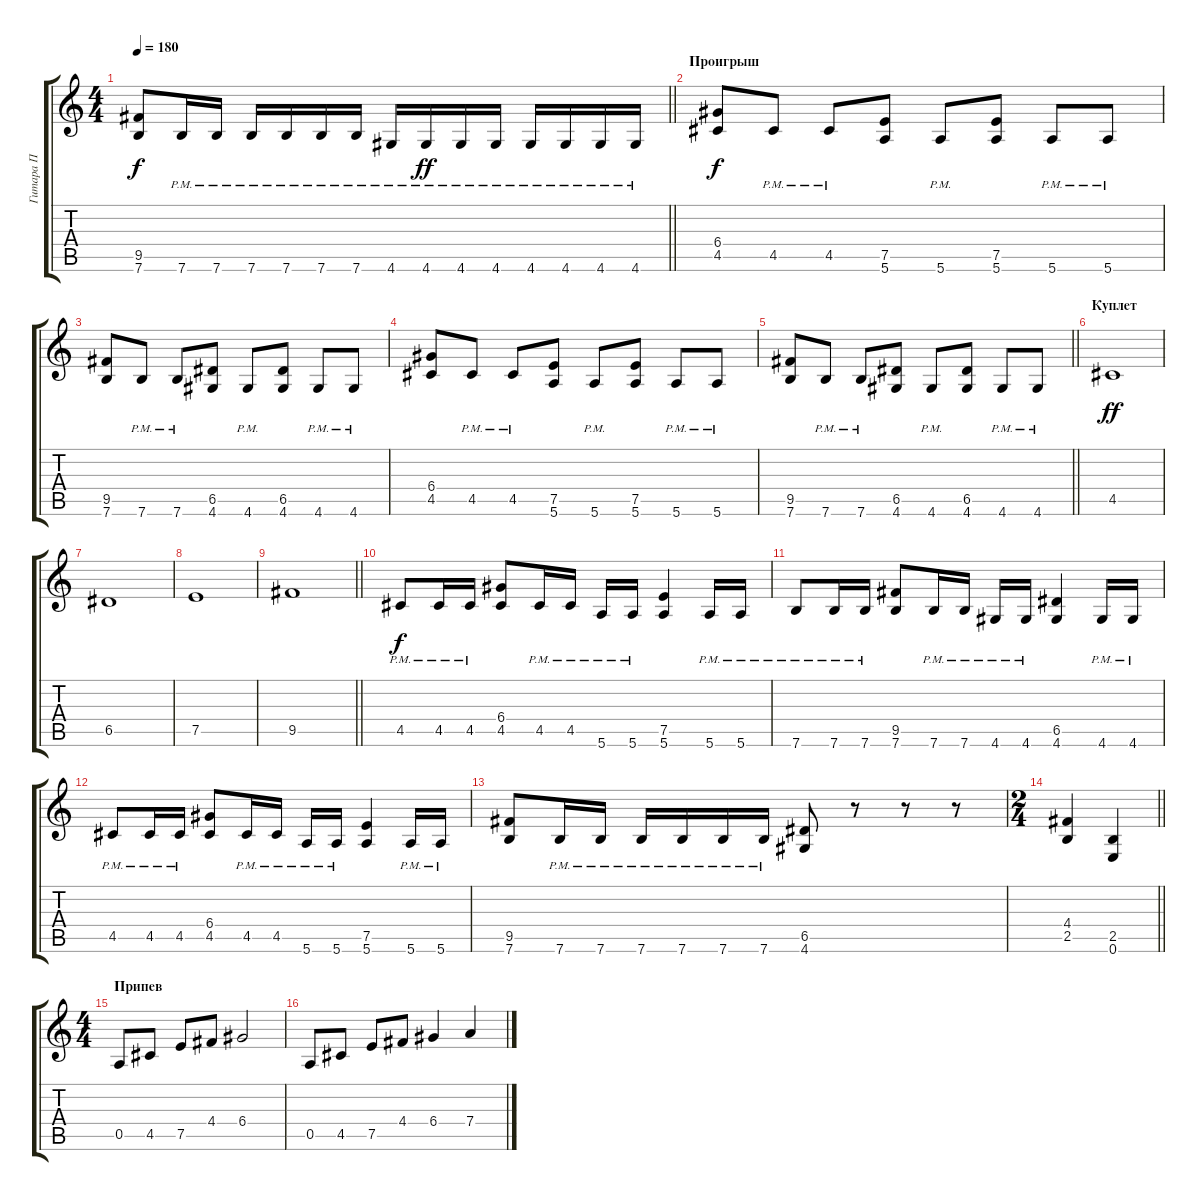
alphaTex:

\track ("Гитара П" "Гитара П") {instrument overdrivenguitar}
\staff {score tabs}
\tuning (E4 B3 G3 D3 A2 E2) {hide}
\ts (4 4)
\tempo 180
\clef g2
\barLineRight lightlight
\ks c
(9.5 7.6).8{dy f} 7.6{pm}.16 7.6{pm}.16 7.6{pm}.16 7.6{pm}.16 7.6{pm}.16 7.6{pm}.16 4.6{pm}.16 4.6{pm}.16{dy ff} 4.6{pm}.16 4.6{pm}.16 4.6{pm}.16 4.6{pm}.16 4.6{pm}.16 4.6{pm}.16 |
\section ("" "Проигрыш")
(6.4 4.5).8{dy f} 4.5{pm}.8 4.5{pm}.8 (7.5 5.6).8 5.6{pm}.8 (7.5 5.6).8 5.6{pm}.8 5.6{pm}.8 |
(9.5 7.6).8 7.6{pm}.8 7.6{pm}.8 (6.5 4.6).8 4.6{pm}.8 (6.5 4.6).8 4.6{pm}.8 4.6{pm}.8 |
(6.4 4.5).8 4.5{pm}.8 4.5{pm}.8 (7.5 5.6).8 5.6{pm}.8 (7.5 5.6).8 5.6{pm}.8 5.6{pm}.8 |
\barLineRight lightlight
(9.5 7.6).8 7.6{pm}.8 7.6{pm}.8 (6.5 4.6).8 4.6{pm}.8 (6.5 4.6).8 4.6{pm}.8 4.6{pm}.8 |
\section ("" "Куплет")
4.5.1{dy ff} |
6.5.1 |
7.5.1 |
\barLineRight lightlight
9.5.1 |
\section ("" " ")
4.5{pm}.8{dy f} 4.5{pm}.16 4.5{pm}.16 (6.4 4.5).8 4.5{pm}.16 4.5{pm}.16 5.6{pm}.16 5.6{pm}.16 (7.5 5.6).4 5.6{pm}.16 5.6{pm}.16 |
7.6{pm}.8 7.6{pm}.16 7.6{pm}.16 (9.5 7.6).8 7.6{pm}.16 7.6{pm}.16 4.6{pm}.16 4.6{pm}.16 (6.5 4.6).4 4.6{pm}.16 4.6{pm}.16 |
4.5{pm}.8 4.5{pm}.16 4.5{pm}.16 (6.4 4.5).8 4.5{pm}.16 4.5{pm}.16 5.6{pm}.16 5.6{pm}.16 (7.5 5.6).4 5.6{pm}.16 5.6{pm}.16 |
(9.5 7.6).8 7.6{pm}.16 7.6{pm}.16 7.6{pm}.16 7.6{pm}.16 7.6{pm}.16 7.6{pm}.16 (6.5 4.6).8 r.8 r.8 r.8 |
\ts (2 4)
\barLineRight lightlight
(4.4 2.5).4 (2.5 0.6).4 |
\ts (4 4)
\section ("" "Припев")
0.5.8 4.5.8 7.5.8 4.4.8 6.4.2 |
0.5.8 4.5.8 7.5.8 4.4.8 6.4.4 7.4.4
